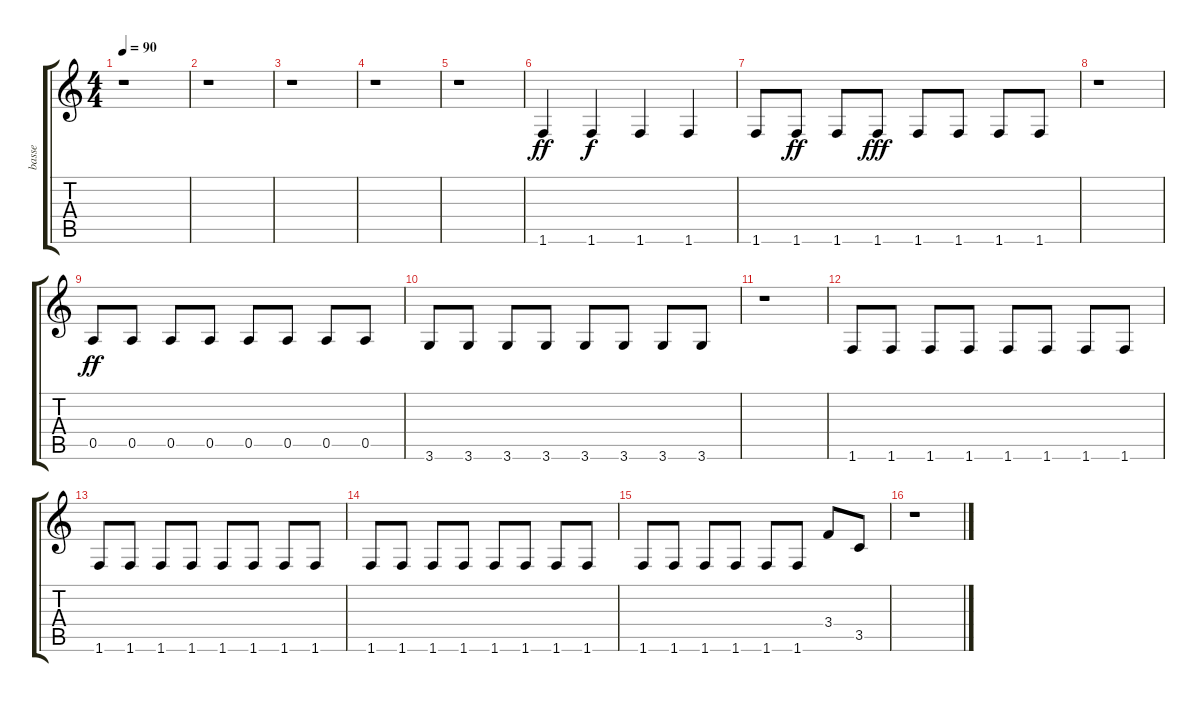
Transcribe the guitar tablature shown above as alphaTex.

\track ("basse" "basse") {instrument fretlessbass}
\staff {score tabs}
\tuning (E4 B3 G3 D3 A2 E2) {hide}
\ts (4 4)
\tempo 90
\clef g2
\ks c
r.1{dy ff} |
r.1 |
r.1 |
r.1 |
r.1 |
1.6.4 1.6.4{dy f} 1.6.4 1.6.4 |
1.6.8 1.6.8{dy ff} 1.6.8 1.6.8{dy fff} 1.6.8 1.6.8 1.6.8 1.6.8 |
r.1 |
0.5.8{dy ff} 0.5.8 0.5.8 0.5.8 0.5.8 0.5.8 0.5.8 0.5.8 |
3.6.8 3.6.8 3.6.8 3.6.8 3.6.8 3.6.8 3.6.8 3.6.8 |
r.1 |
1.6.8 1.6.8 1.6.8 1.6.8 1.6.8 1.6.8 1.6.8 1.6.8 |
1.6.8 1.6.8 1.6.8 1.6.8 1.6.8 1.6.8 1.6.8 1.6.8 |
1.6.8 1.6.8 1.6.8 1.6.8 1.6.8 1.6.8 1.6.8 1.6.8 |
1.6.8 1.6.8 1.6.8 1.6.8 1.6.8 1.6.8 3.4.8 3.5.8 |
r.1
